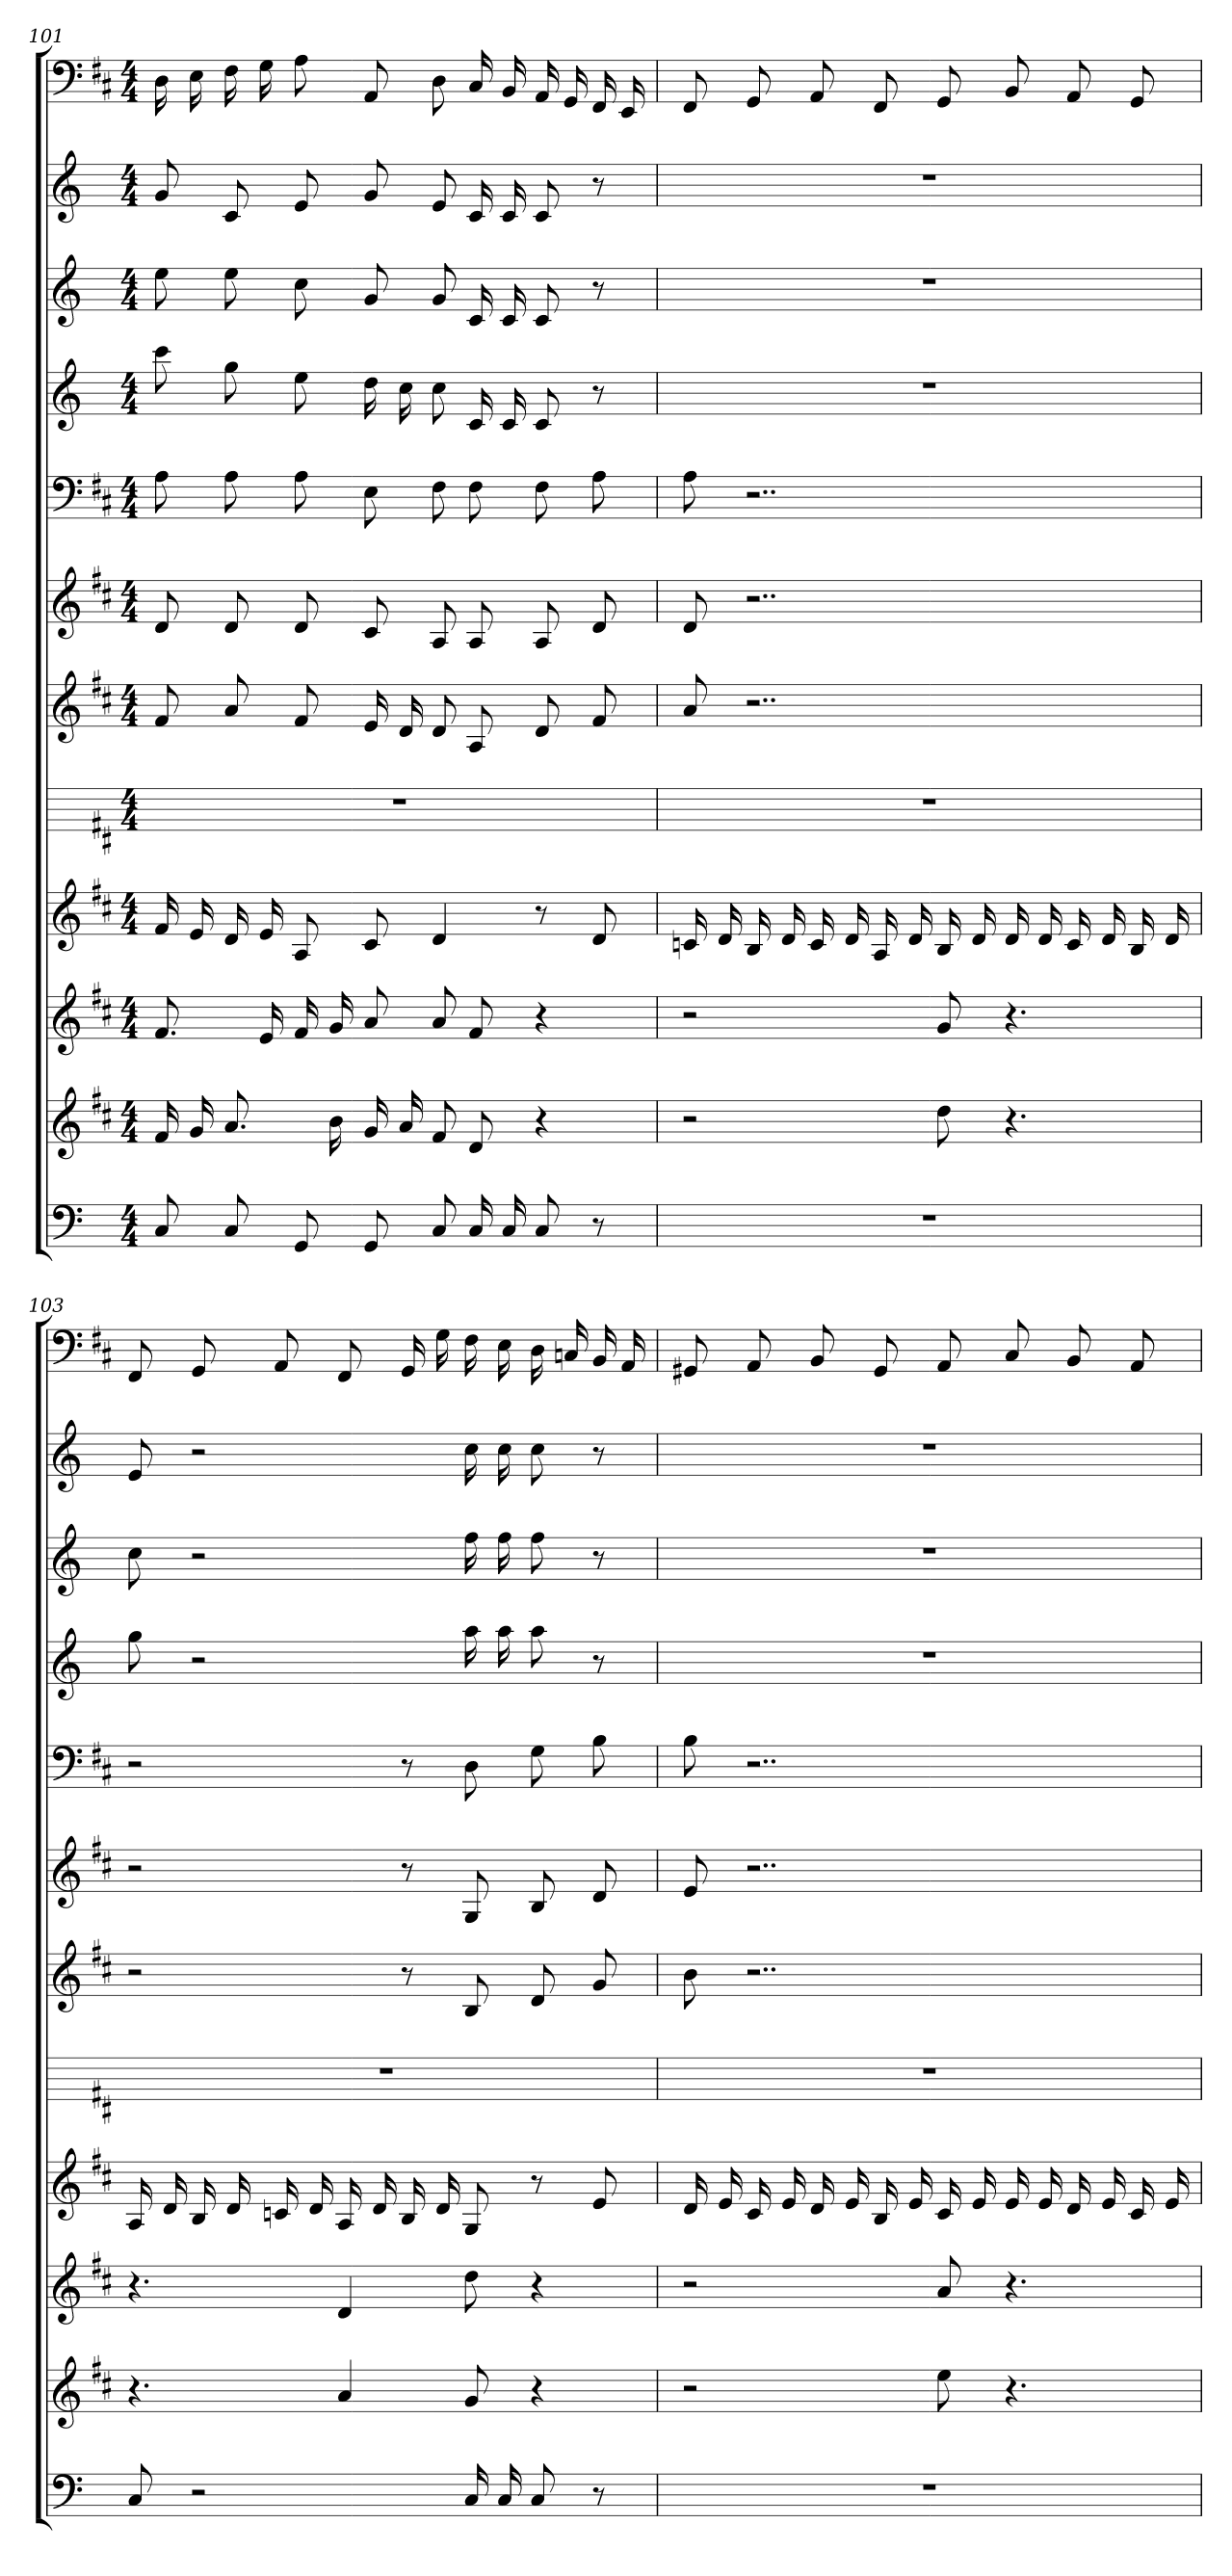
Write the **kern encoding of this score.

**kern	**kern	**kern	**kern	**kern	**kern	**kern	**kern	**kern	**kern	**kern	**kern
*part12	*part11	*part10	*part9	*part8	*part7	*part6	*part5	*part4	*part3	*part2	*part1
*staff12	*staff11	*staff10	*staff9	*staff8	*staff7	*staff6	*staff5	*staff4	*staff3	*staff2	*staff1
*k[]	*k[f#c#]	*k[f#c#]	*k[f#c#]	*k[f#c#]	*k[f#c#]	*k[f#c#]	*k[f#c#]	*k[]	*k[]	*k[]	*k[f#c#]
*M4/4	*M4/4	*M4/4	*M4/4	*M4/4	*M4/4	*M4/4	*M4/4	*M4/4	*M4/4	*M4/4	*M4/4
=101	=101	=101	=101	=101	=101	=101	=101	=101	=101	=101	=101
8C	16f#	8.f#	16f#	1r	8f#	8d	8A	8ccc	8ee	8g	16D
.	16g	.	16e	.	.	.	.	.	.	.	16E
8C	8.a	.	16d	.	8a	8d	8A	8gg	8ee	8c	16F#
.	.	16e	16e	.	.	.	.	.	.	.	16G
8GG	.	16f#	8A	.	8f#	8d	8A	8ee	8cc	8e	8A
.	16b	16g	.	.	.	.	.	.	.	.	.
8GG	16g	8a	8c#	.	16e	8c#	8E	16dd	8g	8g	8AA
.	16a	.	.	.	16d	.	.	16cc	.	.	.
8C	8f#	8a	4d	.	8d	8A	8F#	8cc	8g	8e	8D
16C	8d	8f#	.	.	8A	8A	8F#	16c	16c	16c	16C#
16C	.	.	.	.	.	.	.	16c	16c	16c	16BB
8C	4r	4r	8r	.	8d	8A	8F#	8c	8c	8c	16AA
.	.	.	.	.	.	.	.	.	.	.	16GG
8r	.	.	8d	.	8f#	8d	8A	8r	8r	8r	16FF#
.	.	.	.	.	.	.	.	.	.	.	16EE
=102	=102	=102	=102	=102	=102	=102	=102	=102	=102	=102	=102
1r	2r	2r	16cn	1r	8a	8d	8A	1r	1r	1r	8FF#
.	.	.	16d	.	.	.	.	.	.	.	.
.	.	.	16B	.	2..r	2..r	2..r	.	.	.	8GG
.	.	.	16d	.	.	.	.	.	.	.	.
.	.	.	16c	.	.	.	.	.	.	.	8AA
.	.	.	16d	.	.	.	.	.	.	.	.
.	.	.	16A	.	.	.	.	.	.	.	8FF#
.	.	.	16d	.	.	.	.	.	.	.	.
.	8dd	8g	16B	.	.	.	.	.	.	.	8GG
.	.	.	16d	.	.	.	.	.	.	.	.
.	4.r	4.r	16d	.	.	.	.	.	.	.	8BB
.	.	.	16d	.	.	.	.	.	.	.	.
.	.	.	16c	.	.	.	.	.	.	.	8AA
.	.	.	16d	.	.	.	.	.	.	.	.
.	.	.	16B	.	.	.	.	.	.	.	8GG
.	.	.	16d	.	.	.	.	.	.	.	.
=103	=103	=103	=103	=103	=103	=103	=103	=103	=103	=103	=103
8C	4.r	4.r	16A	1r	2r	2r	2r	8gg	8cc	8e	8FF#
.	.	.	16d	.	.	.	.	.	.	.	.
2r	.	.	16B	.	.	.	.	2r	2r	2r	8GG
.	.	.	16d	.	.	.	.	.	.	.	.
.	.	.	16cn	.	.	.	.	.	.	.	8AA
.	.	.	16d	.	.	.	.	.	.	.	.
.	4a	4d	16A	.	.	.	.	.	.	.	8FF#
.	.	.	16d	.	.	.	.	.	.	.	.
.	.	.	16B	.	8r	8r	8r	.	.	.	16GG
.	.	.	16d	.	.	.	.	.	.	.	16G
16C	8g	8dd	8G	.	8B	8G	8D	16aa	16ff	16cc	16F#
16C	.	.	.	.	.	.	.	16aa	16ff	16cc	16E
8C	4r	4r	8r	.	8d	8B	8G	8aa	8ff	8cc	16D
.	.	.	.	.	.	.	.	.	.	.	16Cn
8r	.	.	8e	.	8g	8d	8B	8r	8r	8r	16BB
.	.	.	.	.	.	.	.	.	.	.	16AA
=104	=104	=104	=104	=104	=104	=104	=104	=104	=104	=104	=104
1r	2r	2r	16d	1r	8b	8e	8B	1r	1r	1r	8GG#X
.	.	.	16e	.	.	.	.	.	.	.	.
.	.	.	16c#	.	2..r	2..r	2..r	.	.	.	8AA
.	.	.	16e	.	.	.	.	.	.	.	.
.	.	.	16d	.	.	.	.	.	.	.	8BB
.	.	.	16e	.	.	.	.	.	.	.	.
.	.	.	16B	.	.	.	.	.	.	.	8GG#
.	.	.	16e	.	.	.	.	.	.	.	.
.	8ee	8a	16c#	.	.	.	.	.	.	.	8AA
.	.	.	16e	.	.	.	.	.	.	.	.
.	4.r	4.r	16e	.	.	.	.	.	.	.	8C#
.	.	.	16e	.	.	.	.	.	.	.	.
.	.	.	16d	.	.	.	.	.	.	.	8BB
.	.	.	16e	.	.	.	.	.	.	.	.
.	.	.	16c#	.	.	.	.	.	.	.	8AA
.	.	.	16e	.	.	.	.	.	.	.	.
=	=	=	=	=	=	=	=	=	=	=	=
*-	*-	*-	*-	*-	*-	*-	*-	*-	*-	*-	*-
